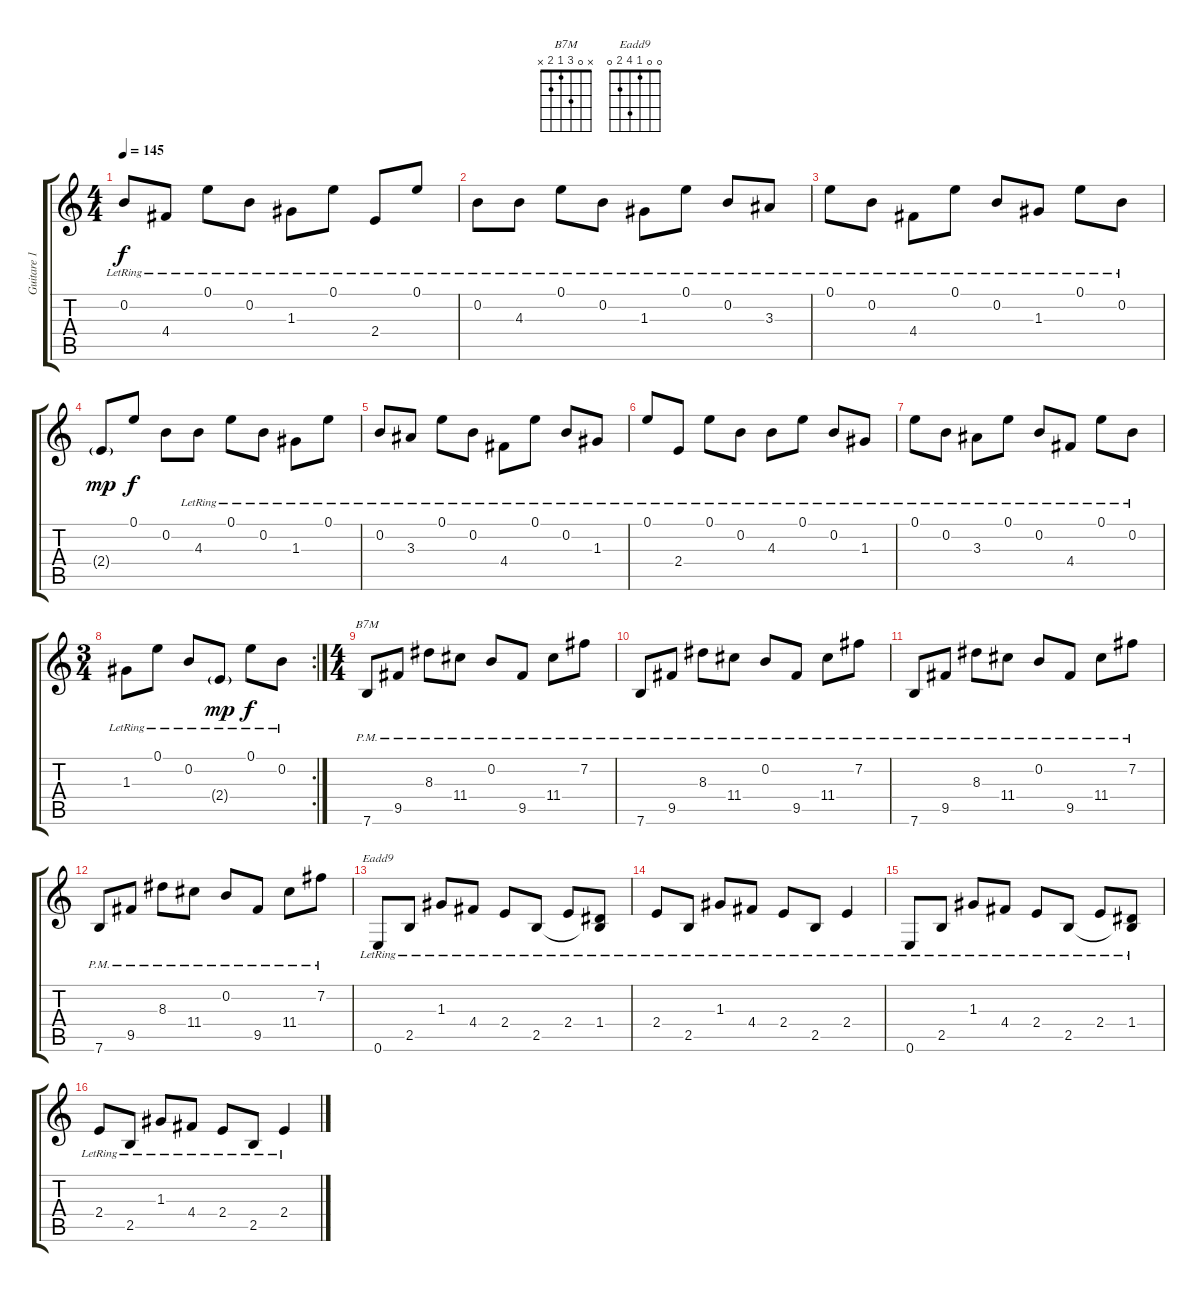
\track ("Guitare 1" "Guitare 1") {instrument acousticguitarnylon}
\staff {score tabs}
\tuning (E4 B3 G3 D3 A2 E2) {hide}
\chord ("B7M" x 0 3 1 2 x)
\chord ("Eadd9" 0 0 1 4 2 0)
\ts (4 4)
\tempo 145
\clef g2
\ks c
0.2{lr}.8{dy f} 4.4{lr}.8 0.1{lr}.8 0.2{lr}.8 1.3{lr}.8 0.1{lr}.8 2.4{lr}.8 0.1{lr}.8 |
0.2{lr}.8 4.3{lr}.8 0.1{lr}.8 0.2{lr}.8 1.3{lr}.8 0.1{lr}.8 0.2{lr}.8 3.3{lr}.8 |
0.1{lr}.8 0.2{lr}.8 4.4{lr}.8 0.1{lr}.8 0.2{lr}.8 1.3{lr}.8 0.1{lr}.8 0.2{lr}.8 |
2.4{g}.8{dy mp} 0.1.8{dy f} 0.2.8 4.3{lr}.8 0.1{lr}.8 0.2{lr}.8 1.3{lr}.8 0.1{lr}.8 |
0.2{lr}.8 3.3{lr}.8 0.1{lr}.8 0.2{lr}.8 4.4{lr}.8 0.1{lr}.8 0.2{lr}.8 1.3{lr}.8 |
0.1{lr}.8 2.4{lr}.8 0.1{lr}.8 0.2{lr}.8 4.3{lr}.8 0.1{lr}.8 0.2{lr}.8 1.3{lr}.8 |
0.1{lr}.8 0.2{lr}.8 3.3{lr}.8 0.1{lr}.8 0.2{lr}.8 4.4{lr}.8 0.1{lr}.8 0.2{lr}.8 |
\rc 2
\ts (3 4)
1.3{lr}.8 0.1{lr}.8 0.2{lr}.8 2.4{g lr}.8{dy mp} 0.1{lr}.8{dy f} 0.2{lr}.8 |
\ts (4 4)
7.6{pm}.8{ch "B7M"} 9.5{pm}.8 8.3{pm}.8 11.4{pm}.8 0.2{pm}.8 9.5{pm}.8 11.4{pm}.8 7.2{pm}.8 |
7.6{pm}.8 9.5{pm}.8 8.3{pm}.8 11.4{pm}.8 0.2{pm}.8 9.5{pm}.8 11.4{pm}.8 7.2{pm}.8 |
7.6{pm}.8 9.5{pm}.8 8.3{pm}.8 11.4{pm}.8 0.2{pm}.8 9.5{pm}.8 11.4{pm}.8 7.2{pm}.8 |
7.6{pm}.8 9.5{pm}.8 8.3{pm}.8 11.4{pm}.8 0.2{pm}.8 9.5{pm}.8 11.4{pm}.8 7.2{pm}.8 |
0.6{lr}.8{ch "Eadd9"} 2.5{lr}.8 1.3{lr}.8 4.4{lr}.8 2.4{lr}.8 2.5{lr}.8 2.4{lr}.8 (1.4{lr} 2.5{t}).8 |
2.4{lr}.8 2.5{lr}.8 1.3{lr}.8 4.4{lr}.8 2.4{lr}.8 2.5{lr}.8 2.4{lr}.4 |
0.6{lr}.8 2.5{lr}.8 1.3{lr}.8 4.4{lr}.8 2.4{lr}.8 2.5{lr}.8 2.4{lr}.8 (1.4{lr} 2.5{t}).8 |
2.4{lr}.8 2.5{lr}.8 1.3{lr}.8 4.4{lr}.8 2.4{lr}.8 2.5{lr}.8 2.4{lr}.4
